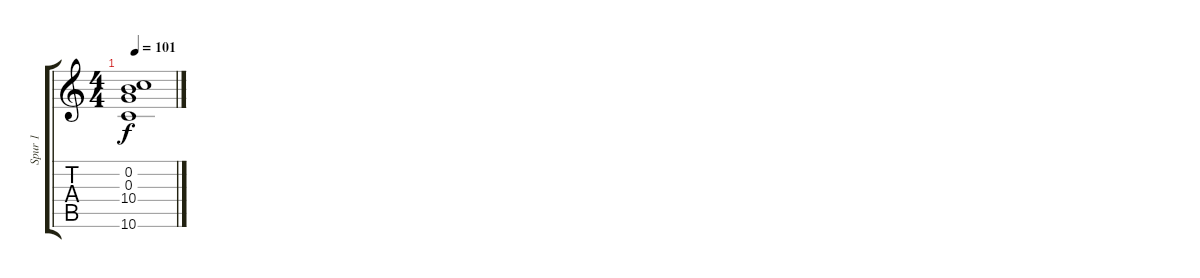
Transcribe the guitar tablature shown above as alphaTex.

\track ("Spur 1" "Spur 1") {instrument acousticguitarsteel}
\staff {score tabs}
\tuning (D4 B3 G3 D3 G2 D2) {hide}
\ts (4 4)
\tempo 101
\clef g2
\ks c
(0.2{t} 0.3{t} 10.4{t} 10.6{t}).1{dy f}
